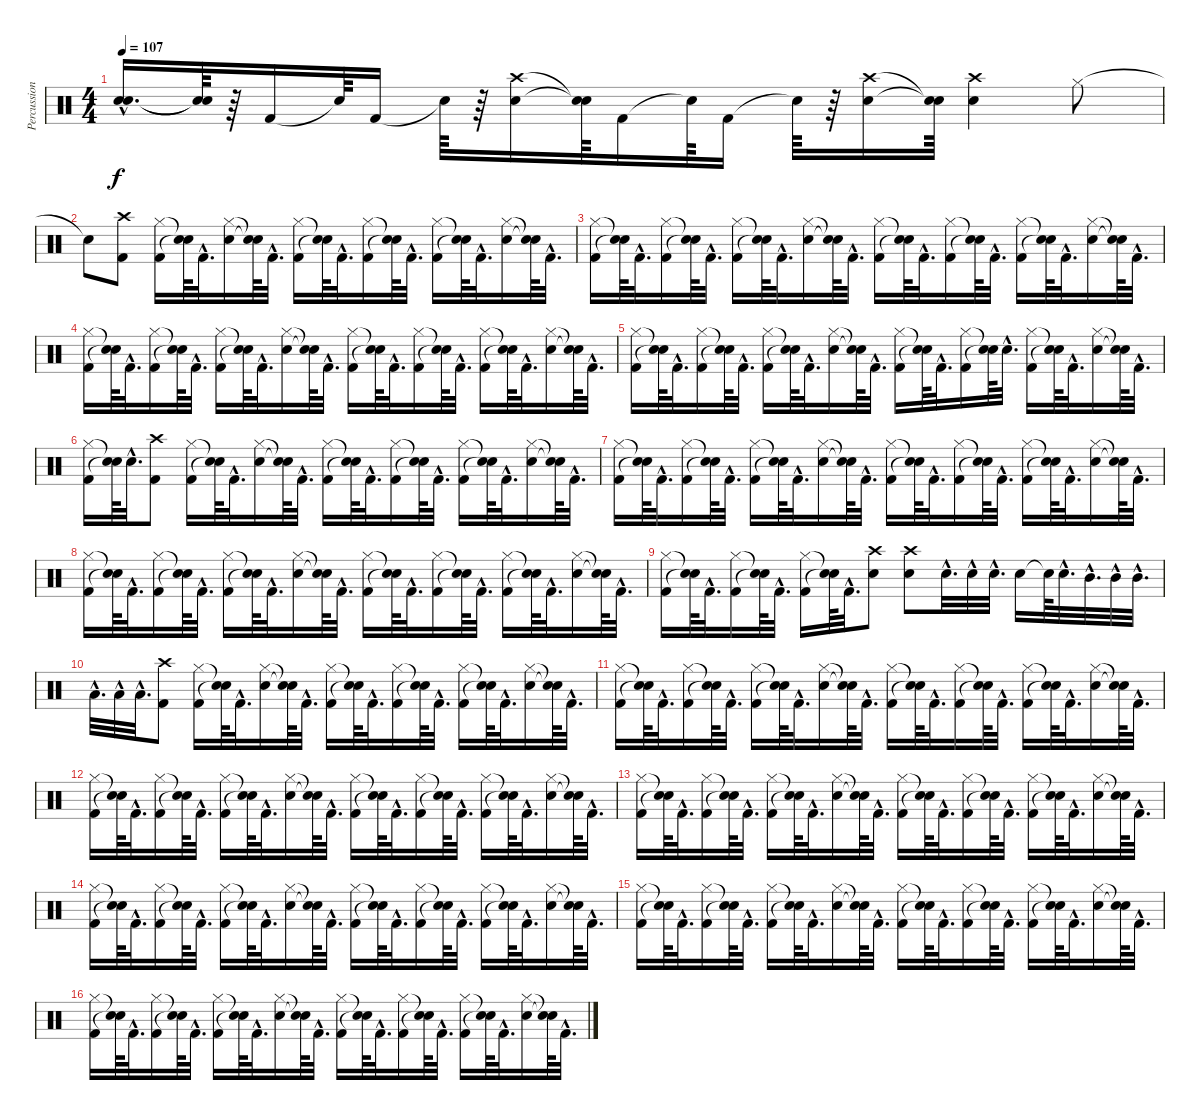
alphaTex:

\track ("Percussion" "Percussion") {instrument percussion}
\staff {score}
\articulation defaults
\ts (4 4)
\tempo 107
\clef neutral
\ks c
("Snare (hit)"{hac t} "Snare (hit)"{hac t}).16{d dy f} ("Snare (hit)"{t} "Snare (hit)"{t}).64 r.64 "Kick (hit) 2".16 "Snare (hit)"{t}.64 "Kick (hit) 2".16 "Snare (hit)"{t}.64 r.64 ("Crash high (hit)" "Electric Snare (hit)").16 ("Snare (hit)"{t} "Snare (hit)"{t}).64 "Kick (hit) 2".16 "Snare (hit)"{t}.64 "Kick (hit) 2".16 "Snare (hit)"{t}.64 r.64 ("Crash high (hit)" "Electric Snare (hit)").16 ("Snare (hit)"{t} "Snare (hit)"{t}).64 ("Electric Snare (hit)" "Crash high (hit)").4 "Hi-Hat (closed)".8 |
"Snare (hit)"{t}.8 ("Kick (hit) 2" "Crash high (hit)").8 ("Kick (hit) 2" "Hi-Hat (closed)").16 ("Snare (hit)"{t} "Snare (hit)"{t}).64 "Kick (hit) 2"{hac}.32{d} ("Hi-Hat (closed)" "Electric Snare (hit)").16 ("Snare (hit)"{t} "Snare (hit)"{t}).64 "Kick (hit) 2"{hac}.32{d} ("Hi-Hat (closed)" "Kick (hit) 2").16 ("Snare (hit)"{t} "Snare (hit)"{t}).64 "Kick (hit) 2"{hac}.32{d} ("Kick (hit) 2" "Hi-Hat (closed)").16 ("Snare (hit)"{t} "Snare (hit)"{t}).64 "Kick (hit) 2"{hac}.32{d} ("Kick (hit) 2" "Hi-Hat (closed)").16 ("Snare (hit)"{t} "Snare (hit)"{t}).64 "Kick (hit) 2"{hac}.32{d} ("Electric Snare (hit)" "Hi-Hat (closed)").16 ("Snare (hit)"{t} "Snare (hit)"{t}).64 "Kick (hit) 2"{hac}.32{d} |
("Kick (hit) 2" "Hi-Hat (closed)").16 ("Snare (hit)"{t} "Snare (hit)"{t}).64 "Kick (hit) 2"{hac}.32{d} ("Kick (hit) 2" "Hi-Hat (closed)").16 ("Snare (hit)"{t} "Snare (hit)"{t}).64 "Kick (hit) 2"{hac}.32{d} ("Kick (hit) 2" "Hi-Hat (closed)").16 ("Snare (hit)"{t} "Snare (hit)"{t}).64 "Kick (hit) 2"{hac}.32{d} ("Hi-Hat (closed)" "Electric Snare (hit)").16 ("Snare (hit)"{t} "Snare (hit)"{t}).64 "Kick (hit) 2"{hac}.32{d} ("Hi-Hat (closed)" "Kick (hit) 2").16 ("Snare (hit)"{t} "Snare (hit)"{t}).64 "Kick (hit) 2"{hac}.32{d} ("Kick (hit) 2" "Hi-Hat (closed)").16 ("Snare (hit)"{t} "Snare (hit)"{t}).64 "Kick (hit) 2"{hac}.32{d} ("Kick (hit) 2" "Hi-Hat (closed)").16 ("Snare (hit)"{t} "Snare (hit)"{t}).64 "Kick (hit) 2"{hac}.32{d} ("Hi-Hat (closed)" "Electric Snare (hit)").16 ("Snare (hit)"{t} "Snare (hit)"{t}).64 "Kick (hit) 2"{hac}.32{d} |
("Hi-Hat (closed)" "Kick (hit) 2").16 ("Snare (hit)"{t} "Snare (hit)"{t}).64 "Kick (hit) 2"{hac}.32{d} ("Hi-Hat (closed)" "Kick (hit) 2").16 ("Snare (hit)"{t} "Snare (hit)"{t}).64 "Kick (hit) 2"{hac}.32{d} ("Kick (hit) 2" "Hi-Hat (closed)").16 ("Snare (hit)"{t} "Snare (hit)"{t}).64 "Kick (hit) 2"{hac}.32{d} ("Hi-Hat (closed)" "Electric Snare (hit)").16 ("Snare (hit)"{t} "Snare (hit)"{t}).64 "Kick (hit) 2"{hac}.32{d} ("Hi-Hat (closed)" "Kick (hit) 2").16 ("Snare (hit)"{t} "Snare (hit)"{t}).64 "Kick (hit) 2"{hac}.32{d} ("Kick (hit) 2" "Hi-Hat (closed)").16 ("Snare (hit)"{t} "Snare (hit)"{t}).64 "Kick (hit) 2"{hac}.32{d} ("Hi-Hat (closed)" "Kick (hit) 2").16 ("Snare (hit)"{t} "Snare (hit)"{t}).64 "Kick (hit) 2"{hac}.32{d} ("Hi-Hat (closed)" "Electric Snare (hit)").16 ("Snare (hit)"{t} "Snare (hit)"{t}).64 "Kick (hit) 2"{hac}.32{d} |
("Hi-Hat (closed)" "Kick (hit) 2").16 ("Snare (hit)"{t} "Snare (hit)"{t}).64 "Kick (hit) 2"{hac}.32{d} ("Hi-Hat (closed)" "Kick (hit) 2").16 ("Snare (hit)"{t} "Snare (hit)"{t}).64 "Kick (hit) 2"{hac}.32{d} ("Kick (hit) 2" "Hi-Hat (closed)").16 ("Snare (hit)"{t} "Snare (hit)"{t}).64 "Kick (hit) 2"{hac}.32{d} ("Hi-Hat (closed)" "Electric Snare (hit)").16 ("Snare (hit)"{t} "Snare (hit)"{t}).64 "Kick (hit) 2"{hac}.32{d} ("Kick (hit) 2" "Hi-Hat (closed)").16 ("Snare (hit)"{t} "Snare (hit)"{t}).64 "Kick (hit) 2"{hac}.32{d} ("Kick (hit) 2" "Hi-Hat (closed)").16 ("Snare (hit)"{t} "Snare (hit)"{t}).64 "Electric Snare (hit)"{hac}.32{d} ("Hi-Hat (closed)" "Kick (hit) 2").16 ("Snare (hit)"{t} "Snare (hit)"{t}).64 "Kick (hit) 2"{hac}.32{d} ("Hi-Hat (closed)" "Electric Snare (hit)").16 ("Snare (hit)"{t} "Snare (hit)"{t}).64 "Kick (hit) 2"{hac}.32{d} |
("Hi-Hat (closed)" "Kick (hit) 2").16 ("Snare (hit)"{t} "Snare (hit)"{t}).64 "Electric Snare (hit)"{hac}.32{d} ("Crash high (hit)" "Kick (hit) 2").8 ("Kick (hit) 2" "Hi-Hat (closed)").16 ("Snare (hit)"{t} "Snare (hit)"{t}).64 "Kick (hit) 2"{hac}.32{d} ("Electric Snare (hit)" "Hi-Hat (closed)").16 ("Snare (hit)"{t} "Snare (hit)"{t}).64 "Kick (hit) 2"{hac}.32{d} ("Kick (hit) 2" "Hi-Hat (closed)").16 ("Snare (hit)"{t} "Snare (hit)"{t}).64 "Kick (hit) 2"{hac}.32{d} ("Hi-Hat (closed)" "Kick (hit) 2").16 ("Snare (hit)"{t} "Snare (hit)"{t}).64 "Kick (hit) 2"{hac}.32{d} ("Kick (hit) 2" "Hi-Hat (closed)").16 ("Snare (hit)"{t} "Snare (hit)"{t}).64 "Kick (hit) 2"{hac}.32{d} ("Hi-Hat (closed)" "Electric Snare (hit)").16 ("Snare (hit)"{t} "Snare (hit)"{t}).64 "Kick (hit) 2"{hac}.32{d} |
("Hi-Hat (closed)" "Kick (hit) 2").16 ("Snare (hit)"{t} "Snare (hit)"{t}).64 "Kick (hit) 2"{hac}.32{d} ("Hi-Hat (closed)" "Kick (hit) 2").16 ("Snare (hit)"{t} "Snare (hit)"{t}).64 "Kick (hit) 2"{hac}.32{d} ("Kick (hit) 2" "Hi-Hat (closed)").16 ("Snare (hit)"{t} "Snare (hit)"{t}).64 "Kick (hit) 2"{hac}.32{d} ("Electric Snare (hit)" "Hi-Hat (closed)").16 ("Snare (hit)"{t} "Snare (hit)"{t}).64 "Kick (hit) 2"{hac}.32{d} ("Hi-Hat (closed)" "Kick (hit) 2").16 ("Snare (hit)"{t} "Snare (hit)"{t}).64 "Kick (hit) 2"{hac}.32{d} ("Hi-Hat (closed)" "Kick (hit) 2").16 ("Snare (hit)"{t} "Snare (hit)"{t}).64 "Kick (hit) 2"{hac}.32{d} ("Kick (hit) 2" "Hi-Hat (closed)").16 ("Snare (hit)"{t} "Snare (hit)"{t}).64 "Kick (hit) 2"{hac}.32{d} ("Hi-Hat (closed)" "Electric Snare (hit)").16 ("Snare (hit)"{t} "Snare (hit)"{t}).64 "Kick (hit) 2"{hac}.32{d} |
("Kick (hit) 2" "Hi-Hat (closed)").16 ("Snare (hit)"{t} "Snare (hit)"{t}).64 "Kick (hit) 2"{hac}.32{d} ("Kick (hit) 2" "Hi-Hat (closed)").16 ("Snare (hit)"{t} "Snare (hit)"{t}).64 "Kick (hit) 2"{hac}.32{d} ("Kick (hit) 2" "Hi-Hat (closed)").16 ("Snare (hit)"{t} "Snare (hit)"{t}).64 "Kick (hit) 2"{hac}.32{d} ("Electric Snare (hit)" "Hi-Hat (closed)").16 ("Snare (hit)"{t} "Snare (hit)"{t}).64 "Kick (hit) 2"{hac}.32{d} ("Hi-Hat (closed)" "Kick (hit) 2").16 ("Snare (hit)"{t} "Snare (hit)"{t}).64 "Kick (hit) 2"{hac}.32{d} ("Kick (hit) 2" "Hi-Hat (closed)").16 ("Snare (hit)"{t} "Snare (hit)"{t}).64 "Kick (hit) 2"{hac}.32{d} ("Hi-Hat (closed)" "Kick (hit) 2").16 ("Snare (hit)"{t} "Snare (hit)"{t}).64 "Kick (hit) 2"{hac}.32{d} ("Electric Snare (hit)" "Hi-Hat (closed)").16 ("Snare (hit)"{t} "Snare (hit)"{t}).64 "Kick (hit) 2"{hac}.32{d} |
("Hi-Hat (closed)" "Kick (hit) 2").16 ("Snare (hit)"{t} "Snare (hit)"{t}).64 "Kick (hit) 2"{hac}.32{d} ("Hi-Hat (closed)" "Kick (hit) 2").16 ("Snare (hit)"{t} "Snare (hit)"{t}).64 "Kick (hit) 2"{hac}.32{d} ("Hi-Hat (closed)" "Kick (hit) 2").16 ("Snare (hit)"{t} "Snare (hit)"{t}).64 "Kick (hit) 2"{hac}.32{d} ("Crash high (hit)" "Electric Snare (hit)").8 ("Crash high (hit)" "Electric Snare (hit)").8 "Electric Snare (hit)"{hac}.32{d} "Electric Snare (hit)"{hac}.32 "Electric Snare (hit)"{hac}.32{d} "Electric Snare (hit)".16 "Snare (hit)"{t}.64 "Electric Snare (hit)"{hac}.32{d} "Mid Tom (hit)"{hac}.32{d} "Mid Tom (hit)"{hac}.32 "Mid Tom (hit)"{hac}.32{d} |
"Low Tom (hit)"{hac}.32{d} "Low Tom (hit)"{hac}.32 "Low Tom (hit)"{hac}.32{d} ("Crash high (hit)" "Kick (hit) 2").8 ("Kick (hit) 2" "Hi-Hat (closed)").16 ("Snare (hit)"{t} "Snare (hit)"{t}).64 "Kick (hit) 2"{hac}.32{d} ("Electric Snare (hit)" "Hi-Hat (closed)").16 ("Snare (hit)"{t} "Snare (hit)"{t}).64 "Kick (hit) 2"{hac}.32{d} ("Hi-Hat (closed)" "Kick (hit) 2").16 ("Snare (hit)"{t} "Snare (hit)"{t}).64 "Kick (hit) 2"{hac}.32{d} ("Hi-Hat (closed)" "Kick (hit) 2").16 ("Snare (hit)"{t} "Snare (hit)"{t}).64 "Kick (hit) 2"{hac}.32{d} ("Hi-Hat (closed)" "Kick (hit) 2").16 ("Snare (hit)"{t} "Snare (hit)"{t}).64 "Kick (hit) 2"{hac}.32{d} ("Hi-Hat (closed)" "Electric Snare (hit)").16 ("Snare (hit)"{t} "Snare (hit)"{t}).64 "Kick (hit) 2"{hac}.32{d} |
("Kick (hit) 2" "Hi-Hat (closed)").16 ("Snare (hit)"{t} "Snare (hit)"{t}).64 "Kick (hit) 2"{hac}.32{d} ("Hi-Hat (closed)" "Kick (hit) 2").16 ("Snare (hit)"{t} "Snare (hit)"{t}).64 "Kick (hit) 2"{hac}.32{d} ("Hi-Hat (closed)" "Kick (hit) 2").16 ("Snare (hit)"{t} "Snare (hit)"{t}).64 "Kick (hit) 2"{hac}.32{d} ("Hi-Hat (closed)" "Electric Snare (hit)").16 ("Snare (hit)"{t} "Snare (hit)"{t}).64 "Kick (hit) 2"{hac}.32{d} ("Kick (hit) 2" "Hi-Hat (closed)").16 ("Snare (hit)"{t} "Snare (hit)"{t}).64 "Kick (hit) 2"{hac}.32{d} ("Kick (hit) 2" "Hi-Hat (closed)").16 ("Snare (hit)"{t} "Snare (hit)"{t}).64 "Kick (hit) 2"{hac}.32{d} ("Kick (hit) 2" "Hi-Hat (closed)").16 ("Snare (hit)"{t} "Snare (hit)"{t}).64 "Kick (hit) 2"{hac}.32{d} ("Hi-Hat (closed)" "Electric Snare (hit)").16 ("Snare (hit)"{t} "Snare (hit)"{t}).64 "Kick (hit) 2"{hac}.32{d} |
("Hi-Hat (closed)" "Kick (hit) 2").16 ("Snare (hit)"{t} "Snare (hit)"{t}).64 "Kick (hit) 2"{hac}.32{d} ("Kick (hit) 2" "Hi-Hat (closed)").16 ("Snare (hit)"{t} "Snare (hit)"{t}).64 "Kick (hit) 2"{hac}.32{d} ("Hi-Hat (closed)" "Kick (hit) 2").16 ("Snare (hit)"{t} "Snare (hit)"{t}).64 "Kick (hit) 2"{hac}.32{d} ("Electric Snare (hit)" "Hi-Hat (closed)").16 ("Snare (hit)"{t} "Snare (hit)"{t}).64 "Kick (hit) 2"{hac}.32{d} ("Kick (hit) 2" "Hi-Hat (closed)").16 ("Snare (hit)"{t} "Snare (hit)"{t}).64 "Kick (hit) 2"{hac}.32{d} ("Kick (hit) 2" "Hi-Hat (closed)").16 ("Snare (hit)"{t} "Snare (hit)"{t}).64 "Kick (hit) 2"{hac}.32{d} ("Kick (hit) 2" "Hi-Hat (closed)").16 ("Snare (hit)"{t} "Snare (hit)"{t}).64 "Kick (hit) 2"{hac}.32{d} ("Hi-Hat (closed)" "Electric Snare (hit)").16 ("Snare (hit)"{t} "Snare (hit)"{t}).64 "Kick (hit) 2"{hac}.32{d} |
("Kick (hit) 2" "Hi-Hat (closed)").16 ("Snare (hit)"{t} "Snare (hit)"{t}).64 "Kick (hit) 2"{hac}.32{d} ("Hi-Hat (closed)" "Kick (hit) 2").16 ("Snare (hit)"{t} "Snare (hit)"{t}).64 "Kick (hit) 2"{hac}.32{d} ("Kick (hit) 2" "Hi-Hat (closed)").16 ("Snare (hit)"{t} "Snare (hit)"{t}).64 "Kick (hit) 2"{hac}.32{d} ("Hi-Hat (closed)" "Electric Snare (hit)").16 ("Snare (hit)"{t} "Snare (hit)"{t}).64 "Kick (hit) 2"{hac}.32{d} ("Kick (hit) 2" "Hi-Hat (closed)").16 ("Snare (hit)"{t} "Snare (hit)"{t}).64 "Kick (hit) 2"{hac}.32{d} ("Kick (hit) 2" "Hi-Hat (closed)").16 ("Snare (hit)"{t} "Snare (hit)"{t}).64 "Kick (hit) 2"{hac}.32{d} ("Kick (hit) 2" "Hi-Hat (closed)").16 ("Snare (hit)"{t} "Snare (hit)"{t}).64 "Kick (hit) 2"{hac}.32{d} ("Hi-Hat (closed)" "Electric Snare (hit)").16 ("Snare (hit)"{t} "Snare (hit)"{t}).64 "Kick (hit) 2"{hac}.32{d} |
("Hi-Hat (closed)" "Kick (hit) 2").16 ("Snare (hit)"{t} "Snare (hit)"{t}).64 "Kick (hit) 2"{hac}.32{d} ("Hi-Hat (closed)" "Kick (hit) 2").16 ("Snare (hit)"{t} "Snare (hit)"{t}).64 "Kick (hit) 2"{hac}.32{d} ("Kick (hit) 2" "Hi-Hat (closed)").16 ("Snare (hit)"{t} "Snare (hit)"{t}).64 "Kick (hit) 2"{hac}.32{d} ("Electric Snare (hit)" "Hi-Hat (closed)").16 ("Snare (hit)"{t} "Snare (hit)"{t}).64 "Kick (hit) 2"{hac}.32{d} ("Hi-Hat (closed)" "Kick (hit) 2").16 ("Snare (hit)"{t} "Snare (hit)"{t}).64 "Kick (hit) 2"{hac}.32{d} ("Kick (hit) 2" "Hi-Hat (closed)").16 ("Snare (hit)"{t} "Snare (hit)"{t}).64 "Kick (hit) 2"{hac}.32{d} ("Kick (hit) 2" "Hi-Hat (closed)").16 ("Snare (hit)"{t} "Snare (hit)"{t}).64 "Kick (hit) 2"{hac}.32{d} ("Hi-Hat (closed)" "Electric Snare (hit)").16 ("Snare (hit)"{t} "Snare (hit)"{t}).64 "Kick (hit) 2"{hac}.32{d} |
("Kick (hit) 2" "Hi-Hat (closed)").16 ("Snare (hit)"{t} "Snare (hit)"{t}).64 "Kick (hit) 2"{hac}.32{d} ("Hi-Hat (closed)" "Kick (hit) 2").16 ("Snare (hit)"{t} "Snare (hit)"{t}).64 "Kick (hit) 2"{hac}.32{d} ("Kick (hit) 2" "Hi-Hat (closed)").16 ("Snare (hit)"{t} "Snare (hit)"{t}).64 "Kick (hit) 2"{hac}.32{d} ("Electric Snare (hit)" "Hi-Hat (closed)").16 ("Snare (hit)"{t} "Snare (hit)"{t}).64 "Kick (hit) 2"{hac}.32{d} ("Kick (hit) 2" "Hi-Hat (closed)").16 ("Snare (hit)"{t} "Snare (hit)"{t}).64 "Kick (hit) 2"{hac}.32{d} ("Kick (hit) 2" "Hi-Hat (closed)").16 ("Snare (hit)"{t} "Snare (hit)"{t}).64 "Kick (hit) 2"{hac}.32{d} ("Kick (hit) 2" "Hi-Hat (closed)").16 ("Snare (hit)"{t} "Snare (hit)"{t}).64 "Kick (hit) 2"{hac}.32{d} ("Hi-Hat (closed)" "Electric Snare (hit)").16 ("Snare (hit)"{t} "Snare (hit)"{t}).64 "Kick (hit) 2"{hac}.32{d} |
("Kick (hit) 2" "Hi-Hat (closed)").16 ("Snare (hit)"{t} "Snare (hit)"{t}).64 "Kick (hit) 2"{hac}.32{d} ("Hi-Hat (closed)" "Kick (hit) 2").16 ("Snare (hit)"{t} "Snare (hit)"{t}).64 "Kick (hit) 2"{hac}.32{d} ("Kick (hit) 2" "Hi-Hat (closed)").16 ("Snare (hit)"{t} "Snare (hit)"{t}).64 "Kick (hit) 2"{hac}.32{d} ("Electric Snare (hit)" "Hi-Hat (closed)").16 ("Snare (hit)"{t} "Snare (hit)"{t}).64 "Kick (hit) 2"{hac}.32{d} ("Kick (hit) 2" "Hi-Hat (closed)").16 ("Snare (hit)"{t} "Snare (hit)"{t}).64 "Kick (hit) 2"{hac}.32{d} ("Hi-Hat (closed)" "Kick (hit) 2").16 ("Snare (hit)"{t} "Snare (hit)"{t}).64 "Kick (hit) 2"{hac}.32{d} ("Hi-Hat (closed)" "Kick (hit) 2").16 ("Snare (hit)"{t} "Snare (hit)"{t}).64 "Kick (hit) 2"{hac}.32{d} ("Hi-Hat (closed)" "Electric Snare (hit)").16 ("Snare (hit)"{t} "Snare (hit)"{t}).64 "Kick (hit) 2"{hac}.32{d}
